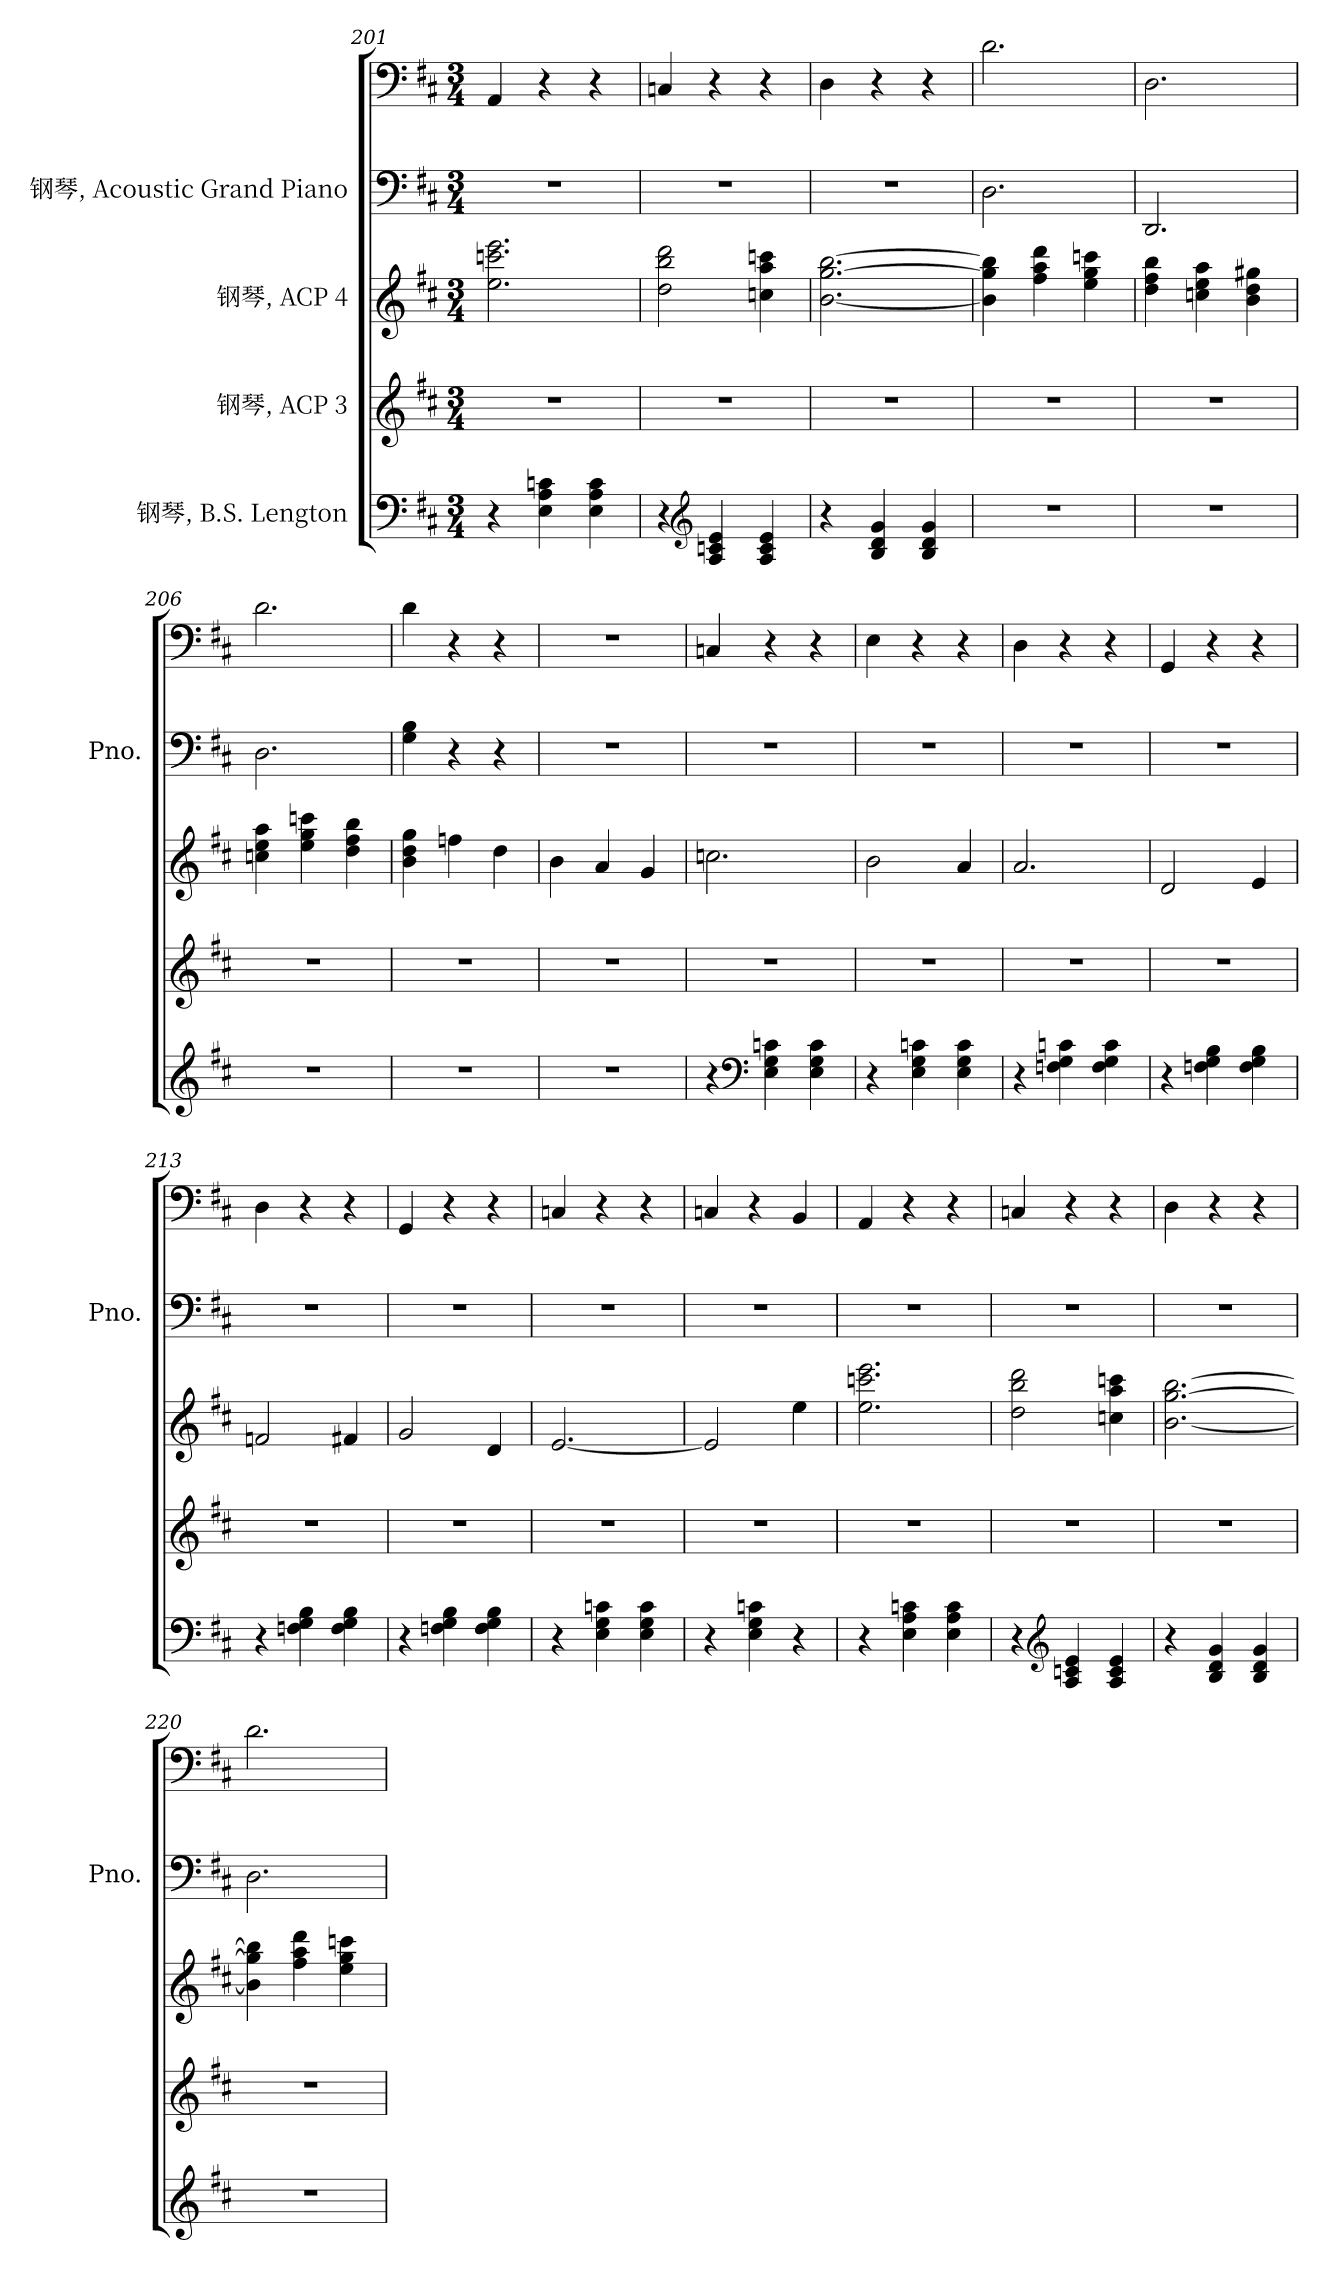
**kern	**kern	**kern	**kern	**kern
*part4	*part3	*part2	*part1	*part1
*staff5	*staff4	*staff3	*staff2	*staff1
*I"钢琴, B.S. Lengton	*I"钢琴, ACP 3	*I"钢琴, ACP 4	*I"钢琴, Acoustic Grand Piano	*
*	*	*	*I'Pno.	*
*clefF4	*clefG2	*clefG2	*clefF4	*clefF4
*k[f#c#]	*k[f#c#]	*k[f#c#]	*k[f#c#]	*k[f#c#]
*M3/4	*M3/4	*M3/4	*M3/4	*M3/4
=201	=201	=201	=201	=201
4r	2.r	2.ee\ 2.cccn\ 2.eee\	2.r	4AA/
4E\ 4A\ 4cn\	.	.	.	4r
4E\ 4A\ 4c\	.	.	.	4r
=202	=202	=202	=202	=202
4r	2.r	2dd\ 2bb\ 2ddd\	2.r	4Cn/
*clefG2	*	*	*	*
4A/ 4cn/ 4e/	.	.	.	4r
4A/ 4c/ 4e/	.	4ccn\ 4aa\ 4cccn\	.	4r
=203	=203	=203	=203	=203
4r	2.r	[2.b\ [2.gg\ [2.bb\	2.r	4D\
4B/ 4d/ 4g/	.	.	.	4r
4B/ 4d/ 4g/	.	.	.	4r
!!LO:PB:g=z
=204	=204	=204	=204	=204
*	*	*	*	*MM142
2.r	2.r	4b\] 4gg\] 4bb\]	2.D\	2.d\
.	.	4ff#\ 4aa\ 4ddd\	.	.
.	.	4ee\ 4gg\ 4cccn\	.	.
=205	=205	=205	=205	=205
*	*	*	*	*MM132
2.r	2.r	4dd\ 4ff#\ 4bb\	2.DD/	2.D\
.	.	4ccn\ 4ee\ 4aa\	.	.
.	.	4b\ 4dd\ 4gg#X\	.	.
=206	=206	=206	=206	=206
*	*	*	*	*MM127
2.r	2.r	4ccn\ 4ee\ 4aa\	2.D\	2.d\
.	.	4ee\ 4gg\ 4cccn\	.	.
.	.	4dd\ 4ff#\ 4bb\	.	.
=207	=207	=207	=207	=207
2.r	2.r	4b\ 4dd\ 4gg\	4G\ 4B\	4d\
.	.	4ffn\	4r	4r
.	.	4dd\	4r	4r
=208	=208	=208	=208	=208
2.r	2.r	4b\	2.r	2.r
.	.	4a/	.	.
.	.	4g/	.	.
=209	=209	=209	=209	=209
*	*	*	*	*MM147
4r	2.r	2.ccn\	2.r	4Cn/
*clefF4	*	*	*	*
4E\ 4G\ 4cn\	.	.	.	4r
4E\ 4G\ 4c\	.	.	.	4r
=210	=210	=210	=210	=210
4r	2.r	2b\	2.r	4E\
4E\ 4G\ 4cn\	.	.	.	4r
4E\ 4G\ 4c\	.	4a/	.	4r
!!LO:LB:g=z
=211	=211	=211	=211	=211
4r	2.r	2.a/	2.r	4D\
4Fn\ 4G\ 4cn\	.	.	.	4r
4F\ 4G\ 4c\	.	.	.	4r
=212	=212	=212	=212	=212
4r	2.r	2d/	2.r	4GG/
4Fn\ 4G\ 4B\	.	.	.	4r
4F\ 4G\ 4B\	.	4e/	.	4r
=213	=213	=213	=213	=213
4r	2.r	2fn/	2.r	4D\
4Fn\ 4G\ 4B\	.	.	.	4r
4F\ 4G\ 4B\	.	4f#X/	.	4r
=214	=214	=214	=214	=214
4r	2.r	2g/	2.r	4GG/
4Fn\ 4G\ 4B\	.	.	.	4r
4F\ 4G\ 4B\	.	4d/	.	4r
=215	=215	=215	=215	=215
4r	2.r	[2.e/	2.r	4Cn/
4E\ 4G\ 4cn\	.	.	.	4r
4E\ 4G\ 4c\	.	.	.	4r
=216	=216	=216	=216	=216
4r	2.r	2e/]	2.r	4Cn/
4E\ 4G\ 4cn\	.	.	.	4r
4r	.	4ee\	.	4BB/
=217	=217	=217	=217	=217
4r	2.r	2.ee\ 2.cccn\ 2.eee\	2.r	4AA/
4E\ 4A\ 4cn\	.	.	.	4r
4E\ 4A\ 4c\	.	.	.	4r
!!LO:PB:g=z
=218	=218	=218	=218	=218
4r	2.r	2dd\ 2bb\ 2ddd\	2.r	4Cn/
*clefG2	*	*	*	*
4A/ 4cn/ 4e/	.	.	.	4r
4A/ 4c/ 4e/	.	4ccn\ 4aa\ 4cccn\	.	4r
=219	=219	=219	=219	=219
4r	2.r	[2.b\ [2.gg\ [2.bb\	2.r	4D\
4B/ 4d/ 4g/	.	.	.	4r
4B/ 4d/ 4g/	.	.	.	4r
=220	=220	=220	=220	=220
*	*	*	*	*MM142
2.r	2.r	4b\] 4gg\] 4bb\]	2.D\	2.d\
.	.	4ff#\ 4aa\ 4ddd\	.	.
.	.	4ee\ 4gg\ 4cccn\	.	.
=	=	=	=	=
*-	*-	*-	*-	*-
